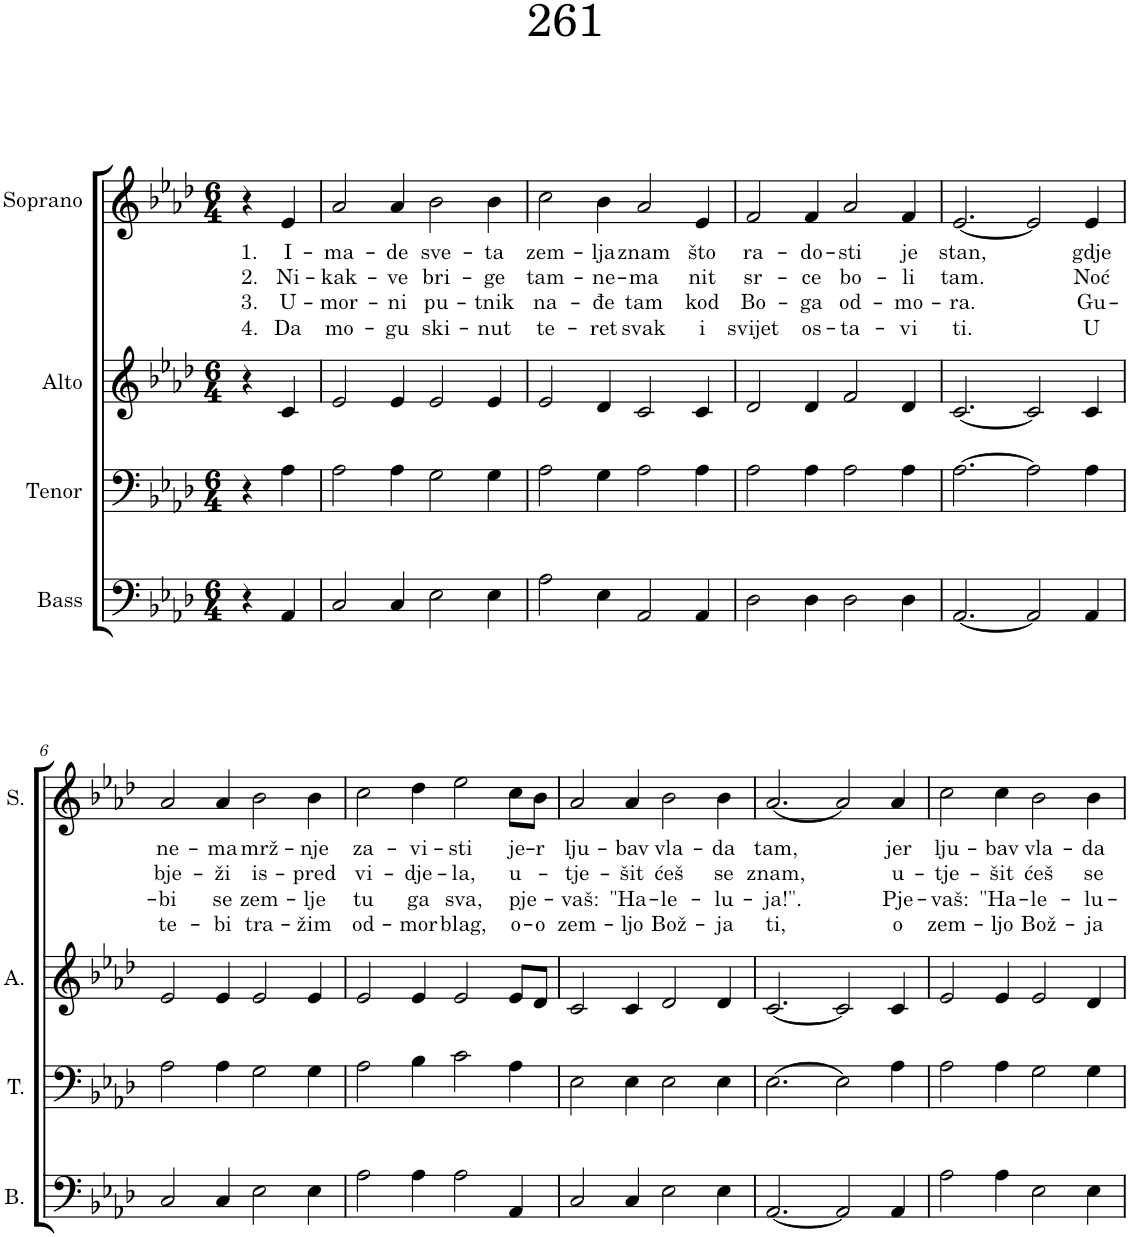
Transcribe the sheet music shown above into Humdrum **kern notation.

**kern	**kern	**kern	**kern	**text	**text	**text	**text
*part4	*part3	*part2	*part1	*part1	*part1	*part1	*part1
*staff4	*staff3	*staff2	*staff1	*staff1	*staff1	*staff1	*staff1
*I"Bass	*I"Tenor	*I"Alto	*I"Soprano	*	*	*	*
*I'B.	*I'T.	*I'A.	*I'S.	*	*	*	*
*clefF4	*clefF4	*clefG2	*clefG2	*	*	*	*
*k[b-e-a-d-]	*k[b-e-a-d-]	*k[b-e-a-d-]	*k[b-e-a-d-]	*	*	*	*
*M6/4	*M6/4	*M6/4	*M6/4	*	*	*	*
=1	=1	=1	=1	=1	=1	=1	=1
!	!	!	!	!LO:LY:b	!LO:LY:b	!LO:LY:b	!LO:LY:b
4r	4r	4r	4r	1.	2.	3.	4.
!	!	!	!	!LO:LY:b	!LO:LY:b	!LO:LY:b	!LO:LY:b
4AA-/	4A-\	4c/	4e-/	I-	Ni-	U-	Da
=2	=2	=2	=2	=2	=2	=2	=2
!	!	!	!	!LO:LY:b	!LO:LY:b	!LO:LY:b	!LO:LY:b
2C/	2A-\	2e-/	2a-/	-ma-	-kak-	-mor-	mo-
!	!	!	!	!LO:LY:b	!LO:LY:b	!LO:LY:b	!LO:LY:b
4C/	4A-\	4e-/	4a-/	-de	-ve	-ni	-gu
!	!	!	!	!LO:LY:b	!LO:LY:b	!LO:LY:b	!LO:LY:b
2E-\	2G\	2e-/	2b-\	sve-	bri-	pu-	ski-
!	!	!	!	!LO:LY:b	!LO:LY:b	!LO:LY:b	!LO:LY:b
4E-\	4G\	4e-/	4b-\	-ta	-ge	-tnik	-nut
=3	=3	=3	=3	=3	=3	=3	=3
!	!	!	!	!LO:LY:b	!LO:LY:b	!LO:LY:b	!LO:LY:b
2A-\	2A-\	2e-/	2cc\	zem-	tam-	na-	te-
!	!	!	!	!LO:LY:b	!LO:LY:b	!LO:LY:b	!LO:LY:b
4E-\	4G\	4d-/	4b-\	-lja	ne-	-đe	-ret
!	!	!	!	!LO:LY:b	!LO:LY:b	!LO:LY:b	!LO:LY:b
2AA-/	2A-\	2c/	2a-/	znam	-ma	tam	svak
!	!	!	!	!LO:LY:b	!LO:LY:b	!LO:LY:b	!LO:LY:b
4AA-/	4A-\	4c/	4e-/	što	nit	kod	i
=4	=4	=4	=4	=4	=4	=4	=4
!	!	!	!	!LO:LY:b	!LO:LY:b	!LO:LY:b	!LO:LY:b
2D-\	2A-\	2d-/	2f/	ra-	sr-	Bo-	svijet
!	!	!	!	!LO:LY:b	!LO:LY:b	!LO:LY:b	!LO:LY:b
4D-\	4A-\	4d-/	4f/	-do-	-ce	-ga	os-
!	!	!	!	!LO:LY:b	!LO:LY:b	!LO:LY:b	!LO:LY:b
2D-\	2A-\	2f/	2a-/	-sti	bo-	od-	-ta-
!	!	!	!	!LO:LY:b	!LO:LY:b	!LO:LY:b	!LO:LY:b
4D-\	4A-\	4d-/	4f/	je	-li	-mo-	-vi
=5	=5	=5	=5	=5	=5	=5	=5
!	!	!	!	!LO:LY:b	!LO:LY:b	!LO:LY:b	!LO:LY:b
[2.AA-/	[2.A-\	[2.c/	[2.e-/	stan,	tam.	-ra.	ti.
2AA-/]	2A-\]	2c/]	2e-/]	.	.	.	.
!	!	!	!	!LO:LY:b	!LO:LY:b	!LO:LY:b	!LO:LY:b
4AA-/	4A-\	4c/	4e-/	gdje	Noć	Gu-	U
!!LO:LB:g=z
=6	=6	=6	=6	=6	=6	=6	=6
!	!	!	!	!LO:LY:b	!LO:LY:b	!LO:LY:b	!LO:LY:b
2C/	2A-\	2e-/	2a-/	ne-	bje-	-bi	te-
!	!	!	!	!LO:LY:b	!LO:LY:b	!LO:LY:b	!LO:LY:b
4C/	4A-\	4e-/	4a-/	-ma	-ži	se	-bi
!	!	!	!	!LO:LY:b	!LO:LY:b	!LO:LY:b	!LO:LY:b
2E-\	2G\	2e-/	2b-\	mrž-	is-	zem-	tra-
!	!	!	!	!LO:LY:b	!LO:LY:b	!LO:LY:b	!LO:LY:b
4E-\	4G\	4e-/	4b-\	-nje	-pred	-lje	-žim
=7	=7	=7	=7	=7	=7	=7	=7
!	!	!	!	!LO:LY:b	!LO:LY:b	!LO:LY:b	!LO:LY:b
2A-\	2A-\	2e-/	2cc\	za-	vi-	tu	od-
!	!	!	!	!LO:LY:b	!LO:LY:b	!LO:LY:b	!LO:LY:b
4A-\	4B-\	4e-/	4dd-\	-vi-	-dje-	ga	-mor
!	!	!	!	!LO:LY:b	!LO:LY:b	!LO:LY:b	!LO:LY:b
2A-\	2c\	2e-/	2ee-\	-sti	-la,	sva,	blag,
!	!	!	!	!LO:LY:b	!LO:LY:b	!LO:LY:b	!LO:LY:b
4AA-/	4A-\	8e-/L	8cc\L	je-	u-	pje-	o-
!	!	!	!	!LO:LY:b	!	!	!LO:LY:b
.	.	8d-/J	8b-\J	-r	.	.	-o
=8	=8	=8	=8	=8	=8	=8	=8
!	!	!	!	!LO:LY:b	!LO:LY:b	!LO:LY:b	!LO:LY:b
2C/	2E-\	2c/	2a-/	lju-	-tje-	-vaš:	zem-
!	!	!	!	!LO:LY:b	!LO:LY:b	!LO:LY:b	!LO:LY:b
4C/	4E-\	4c/	4a-/	-bav	-šit	"Ha-	-ljo
!	!	!	!	!LO:LY:b	!LO:LY:b	!LO:LY:b	!LO:LY:b
2E-\	2E-\	2d-/	2b-\	vla-	ćeš	-le-	Bož-
!	!	!	!	!LO:LY:b	!LO:LY:b	!LO:LY:b	!LO:LY:b
4E-\	4E-\	4d-/	4b-\	-da	se	-lu-	-ja
=9	=9	=9	=9	=9	=9	=9	=9
!	!	!	!	!LO:LY:b	!LO:LY:b	!LO:LY:b	!LO:LY:b
[2.AA-/	[2.E-\	[2.c/	[2.a-/	tam,	znam,	-ja!".	ti,
2AA-/]	2E-\]	2c/]	2a-/]	.	.	.	.
!	!	!	!	!LO:LY:b	!LO:LY:b	!LO:LY:b	!LO:LY:b
4AA-/	4A-\	4c/	4a-/	jer	u-	Pje-	o
=10	=10	=10	=10	=10	=10	=10	=10
!	!	!	!	!LO:LY:b	!LO:LY:b	!LO:LY:b	!LO:LY:b
2A-\	2A-\	2e-/	2cc\	lju-	-tje-	-vaš:	zem-
!	!	!	!	!LO:LY:b	!LO:LY:b	!LO:LY:b	!LO:LY:b
4A-\	4A-\	4e-/	4cc\	-bav	-šit	"Ha-	-ljo
!	!	!	!	!LO:LY:b	!LO:LY:b	!LO:LY:b	!LO:LY:b
2E-\	2G\	2e-/	2b-\	vla-	ćeš	-le-	Bož-
!	!	!	!	!LO:LY:b	!LO:LY:b	!LO:LY:b	!LO:LY:b
4E-\	4G\	4d-/	4b-\	-da	se	-lu-	ja
=	=	=	=	=	=	=	=
*-	*-	*-	*-	*-	*-	*-	*-
